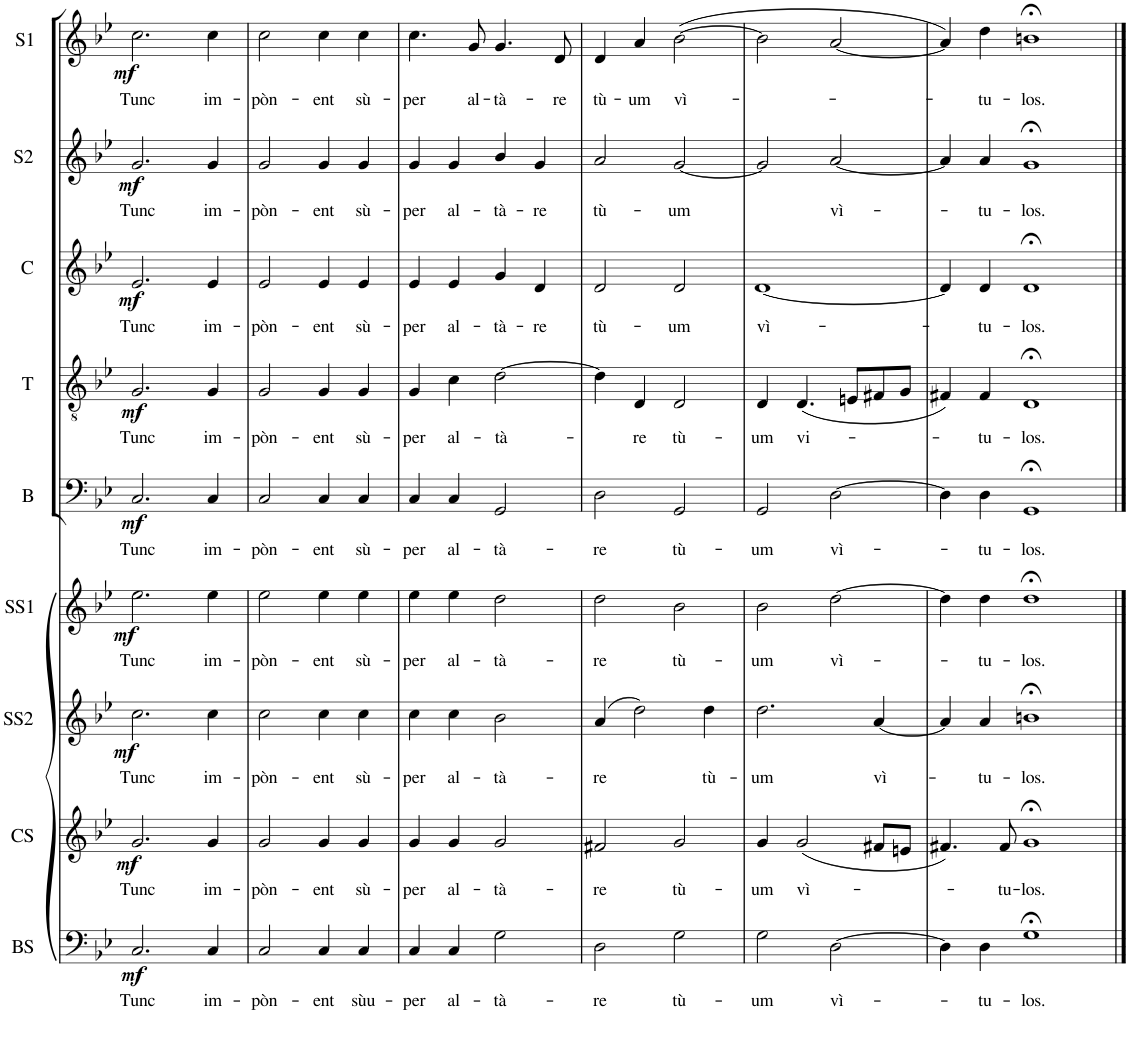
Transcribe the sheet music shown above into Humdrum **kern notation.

**kern	**text	**dynam	**kern	**text	**dynam	**kern	**text	**dynam	**kern	**text	**dynam	**kern	**text	**dynam	**kern	**text	**dynam	**kern	**text	**dynam	**kern	**text	**dynam	**kern	**text	**dynam
*part9	*part9	*part9	*part8	*part8	*part8	*part7	*part7	*part7	*part6	*part6	*part6	*part5	*part5	*part5	*part4	*part4	*part4	*part3	*part3	*part3	*part2	*part2	*part2	*part1	*part1	*part1
*staff9	*staff9	*staff9	*staff8	*staff8	*staff8	*staff7	*staff7	*staff7	*staff6	*staff6	*staff6	*staff5	*staff5	*staff5	*staff4	*staff4	*staff4	*staff3	*staff3	*staff3	*staff2	*staff2	*staff2	*staff1	*staff1	*staff1
*I"BS	*	*	*I"CS	*	*	*I"SS2	*	*	*I"SS1	*	*	*I"B	*	*	*I"T	*	*	*I"C	*	*	*I"S2	*	*	*I"S1	*	*
*I'BS	*	*	*I'CS	*	*	*I'SS2	*	*	*I'SS1	*	*	*I'B	*	*	*I'T	*	*	*I'C	*	*	*I'S2	*	*	*I'S1	*	*
!!LO:PB:g=z
*clefF4	*	*	*clefG2	*	*	*clefG2	*	*	*clefG2	*	*	*clefF4	*	*	*clefGv2	*	*	*clefG2	*	*	*clefG2	*	*	*clefG2	*	*
*	*	*	*	*	*	*Trd1c2	*	*	*Trd1c2	*	*	*	*	*	*	*	*	*	*	*	*Trd1c2	*	*	*Trd1c2	*	*
*k[b-e-]	*	*	*k[b-e-]	*	*	*k[b-e-]	*	*	*k[b-e-]	*	*	*k[b-e-]	*	*	*k[b-e-]	*	*	*k[b-e-]	*	*	*k[b-e-]	*	*	*k[b-e-]	*	*
*B-:	*	*	*B-:	*	*	*B-:	*	*	*B-:	*	*	*B-:	*	*	*B-:	*	*	*B-:	*	*	*B-:	*	*	*B-:	*	*
*M4/4	*	*	*M4/4	*	*	*M4/4	*	*	*M4/4	*	*	*M4/4	*	*	*M4/4	*	*	*M4/4	*	*	*M4/4	*	*	*M4/4	*	*
*met(c)	*	*	*met(c)	*	*	*met(c)	*	*	*met(c)	*	*	*met(c)	*	*	*met(c)	*	*	*met(c)	*	*	*met(c)	*	*	*met(c)	*	*
=6	=6	=6	=6	=6	=6	=6	=6	=6	=6	=6	=6	=6	=6	=6	=6	=6	=6	=6	=6	=6	=6	=6	=6	=6	=6	=6
!	!LO:LY:b	!LO:DY:b	!	!LO:LY:b	!LO:DY:b	!	!LO:LY:b	!LO:DY:b	!	!LO:LY:b	!LO:DY:b	!	!LO:LY:b	!LO:DY:b	!	!LO:LY:b	!LO:DY:b	!	!LO:LY:b	!LO:DY:b	!	!LO:LY:b	!LO:DY:b	!	!LO:LY:b	!LO:DY:b
2.C/	Tunc	mf	2.g/	Tunc	mf	2.cc\	Tunc	mf	2.ee-\	Tunc	mf	2.C/	Tunc	mf	2.G/	Tunc	mf	2.e-/	Tunc	mf	2.g/	Tunc	mf	2.cc\	Tunc	mf
!	!LO:LY:b	!	!	!LO:LY:b	!	!	!LO:LY:b	!	!	!LO:LY:b	!	!	!LO:LY:b	!	!	!LO:LY:b	!	!	!LO:LY:b	!	!	!LO:LY:b	!	!	!LO:LY:b	!
4C/	im-	.	4g/	im-	.	4cc\	im-	.	4ee-\	im-	.	4C/	im-	.	4G/	im-	.	4e-/	im-	.	4g/	im-	.	4cc\	im-	.
=7	=7	=7	=7	=7	=7	=7	=7	=7	=7	=7	=7	=7	=7	=7	=7	=7	=7	=7	=7	=7	=7	=7	=7	=7	=7	=7
!	!LO:LY:b	!	!	!LO:LY:b	!	!	!LO:LY:b	!	!	!LO:LY:b	!	!	!LO:LY:b	!	!	!LO:LY:b	!	!	!LO:LY:b	!	!	!LO:LY:b	!	!	!LO:LY:b	!
2C/	-pòn-	.	2g/	-pòn-	.	2cc\	-pòn-	.	2ee-\	-pòn-	.	2C/	-pòn-	.	2G/	-pòn-	.	2e-/	-pòn-	.	2g/	-pòn-	.	2cc\	-pòn-	.
!	!LO:LY:b	!	!	!LO:LY:b	!	!	!LO:LY:b	!	!	!LO:LY:b	!	!	!LO:LY:b	!	!	!LO:LY:b	!	!	!LO:LY:b	!	!	!LO:LY:b	!	!	!LO:LY:b	!
4C/	-ent	.	4g/	-ent	.	4cc\	-ent	.	4ee-\	-ent	.	4C/	-ent	.	4G/	-ent	.	4e-/	-ent	.	4g/	-ent	.	4cc\	-ent	.
!	!LO:LY:b	!	!	!LO:LY:b	!	!	!LO:LY:b	!	!	!LO:LY:b	!	!	!LO:LY:b	!	!	!LO:LY:b	!	!	!LO:LY:b	!	!	!LO:LY:b	!	!	!LO:LY:b	!
4C/	sùu-	.	4g/	sù-	.	4cc\	sù-	.	4ee-\	sù-	.	4C/	sù-	.	4G/	sù-	.	4e-/	sù-	.	4g/	sù-	.	4cc\	sù-	.
=8	=8	=8	=8	=8	=8	=8	=8	=8	=8	=8	=8	=8	=8	=8	=8	=8	=8	=8	=8	=8	=8	=8	=8	=8	=8	=8
!	!LO:LY:b	!	!	!LO:LY:b	!	!	!LO:LY:b	!	!	!LO:LY:b	!	!	!LO:LY:b	!	!	!LO:LY:b	!	!	!LO:LY:b	!	!	!LO:LY:b	!	!	!LO:LY:b	!
4C/	-per	.	4g/	-per	.	4cc\	-per	.	4ee-\	-per	.	4C/	-per	.	4G/	-per	.	4e-/	-per	.	4g/	-per	.	4.cc\	-per	.
!	!LO:LY:b	!	!	!LO:LY:b	!	!	!LO:LY:b	!	!	!LO:LY:b	!	!	!LO:LY:b	!	!	!LO:LY:b	!	!	!LO:LY:b	!	!	!LO:LY:b	!	!	!	!
4C/	al-	.	4g/	al-	.	4cc\	al-	.	4ee-\	al-	.	4C/	al-	.	4c\	al-	.	4e-/	al-	.	4g/	al-	.	.	.	.
!	!	!	!	!	!	!	!	!	!	!	!	!	!	!	!	!	!	!	!	!	!	!	!	!	!LO:LY:b	!
.	.	.	.	.	.	.	.	.	.	.	.	.	.	.	.	.	.	.	.	.	.	.	.	8g/	al-	.
!	!LO:LY:b	!	!	!LO:LY:b	!	!	!LO:LY:b	!	!	!LO:LY:b	!	!	!LO:LY:b	!	!	!LO:LY:b	!	!	!LO:LY:b	!	!	!LO:LY:b	!	!	!LO:LY:b	!
2G\	-tà-	.	2g/	-tà-	.	2b-\	-tà-	.	2dd\	-tà-	.	2GG/	-tà-	.	[2d\	-tà-	.	4g/	-tà-	.	4b-/	-tà-	.	4.g/	-tà-	.
!	!	!	!	!	!	!	!	!	!	!	!	!	!	!	!	!	!	!	!LO:LY:b	!	!	!LO:LY:b	!	!	!	!
.	.	.	.	.	.	.	.	.	.	.	.	.	.	.	.	.	.	4d/	-re	.	4g/	-re	.	.	.	.
!	!	!	!	!	!	!	!	!	!	!	!	!	!	!	!	!	!	!	!	!	!	!	!	!	!LO:LY:b	!
.	.	.	.	.	.	.	.	.	.	.	.	.	.	.	.	.	.	.	.	.	.	.	.	8d/	-re	.
=9	=9	=9	=9	=9	=9	=9	=9	=9	=9	=9	=9	=9	=9	=9	=9	=9	=9	=9	=9	=9	=9	=9	=9	=9	=9	=9
!	!LO:LY:b	!	!	!LO:LY:b	!	!	!LO:LY:b	!	!	!LO:LY:b	!	!	!LO:LY:b	!	!	!	!	!	!LO:LY:b	!	!	!LO:LY:b	!	!	!LO:LY:b	!
2D\	re	.	2f#X/	-re	.	(4a/	-re	.	2dd\	-re	.	2D\	re	.	4d\]	.	.	2d/	tù-	.	2a/	tù-	.	4d/	tù-	.
!	!	!	!	!	!	!	!	!	!	!	!	!	!	!	!	!LO:LY:b	!	!	!	!	!	!	!	!	!LO:LY:b	!
.	.	.	.	.	.	2dd\)	.	.	.	.	.	.	.	.	4D/	-re	.	.	.	.	.	.	.	4a/	-um	.
!	!LO:LY:b	!	!	!LO:LY:b	!	!	!	!	!	!LO:LY:b	!	!	!LO:LY:b	!	!	!LO:LY:b	!	!	!LO:LY:b	!	!	!LO:LY:b	!	!	!LO:LY:b	!
2G\	tù-	.	2g/	tù-	.	.	.	.	2b-\	tù-	.	2GG/	tù-	.	2D/	tù-	.	2d/	-um	.	[2g/	um	.	([2b-\	vì-	.
!	!	!	!	!	!	!	!LO:LY:b	!	!	!	!	!	!	!	!	!	!	!	!	!	!	!	!	!	!	!
.	.	.	.	.	.	4dd\	tù-	.	.	.	.	.	.	.	.	.	.	.	.	.	.	.	.	.	.	.
=10	=10	=10	=10	=10	=10	=10	=10	=10	=10	=10	=10	=10	=10	=10	=10	=10	=10	=10	=10	=10	=10	=10	=10	=10	=10	=10
!	!LO:LY:b	!	!	!LO:LY:b	!	!	!LO:LY:b	!	!	!LO:LY:b	!	!	!LO:LY:b	!	!	!LO:LY:b	!	!	!LO:LY:b	!	!	!	!	!	!	!
2G\	-um	.	4g/	-um	.	2.dd\	-um	.	2b-\	-um	.	2GG/	-um	.	4D/	-um	.	[1d	vì-	.	2g/]	.	.	2b-\]	.	.
!	!	!	!	!LO:LY:b	!	!	!	!	!	!	!	!	!	!	!	!LO:LY:b	!	!	!	!	!	!	!	!	!	!
.	.	.	(2g/	vì-	.	.	.	.	.	.	.	.	.	.	(4.D/	vi-	.	.	.	.	.	.	.	.	.	.
!	!LO:LY:b	!	!	!	!	!	!	!	!	!LO:LY:b	!	!	!LO:LY:b	!	!	!	!	!	!	!	!	!LO:LY:b	!	!	!	!
[2D\	vì-	.	.	.	.	.	.	.	[2dd\	vì-	.	[2D\	vì-	.	.	.	.	.	.	.	[2a/	vì-	.	[2a/	.	.
.	.	.	.	.	.	.	.	.	.	.	.	.	.	.	8En/L	.	.	.	.	.	.	.	.	.	.	.
!	!	!	!	!	!	!	!LO:LY:b	!	!	!	!	!	!	!	!	!	!	!	!	!	!	!	!	!	!	!
.	.	.	8f#X/L	.	.	[4a/	vì-	.	.	.	.	.	.	.	8F#X/	.	.	.	.	.	.	.	.	.	.	.
.	.	.	8en/J	.	.	.	.	.	.	.	.	.	.	.	8G/J	.	.	.	.	.	.	.	.	.	.	.
=11	=11	=11	=11	=11	=11	=11	=11	=11	=11	=11	=11	=11	=11	=11	=11	=11	=11	=11	=11	=11	=11	=11	=11	=11	=11	=11
4D\]	.	.	4.f#X/)	.	.	4a/]	.	.	4dd\]	.	.	4D\]	.	.	4F#X/)	.	.	4d/]	.	.	4a/]	.	.	4a/])	.	.
!	!LO:LY:b	!	!	!	!	!	!LO:LY:b	!	!	!LO:LY:b	!	!	!LO:LY:b	!	!	!LO:LY:b	!	!	!LO:LY:b	!	!	!LO:LY:b	!	!	!LO:LY:b	!
4D\	-tu-	.	.	.	.	4a/	-tu-	.	4dd\	-tu-	.	4D\	-tu-	.	4F#/	-tu-	.	4d/	-tu-	.	4a/	-tu-	.	4dd\	-tu-	.
!	!	!	!	!LO:LY:b	!	!	!	!	!	!	!	!	!	!	!	!	!	!	!	!	!	!	!	!	!	!
.	.	.	8f#/	-tu-	.	.	.	.	.	.	.	.	.	.	.	.	.	.	.	.	.	.	.	.	.	.
!	!LO:LY:b	!	!	!LO:LY:b	!	!	!LO:LY:b	!	!	!LO:LY:b	!	!	!LO:LY:b	!	!	!LO:LY:b	!	!	!LO:LY:b	!	!	!LO:LY:b	!	!	!LO:LY:b	!
[2G	-los.	.	[2g	-los.	.	[2bn	-los.	.	[2dd	-los.	.	[2GG	-los.	.	[2D	-los.	.	[2d	-los.	.	[2g	-los.	.	[2bn	-los.	.
==12	==12	==12	==12	==12	==12	==12	==12	==12	==12	==12	==12	==12	==12	==12	==12	==12	==12	==12	==12	==12	==12	==12	==12	==12	==12	==12
2G;<]	.	.	2g;<]	.	.	2b;<]	.	.	2dd;<]	.	.	2GG;<]	.	.	2D;<]	.	.	2d;<]	.	.	2g;<]	.	.	2b;<]	.	.
=	=	=	=	=	=	=	=	=	=	=	=	=	=	=	=	=	=	=	=	=	=	=	=	=	=	=
*-	*-	*-	*-	*-	*-	*-	*-	*-	*-	*-	*-	*-	*-	*-	*-	*-	*-	*-	*-	*-	*-	*-	*-	*-	*-	*-
